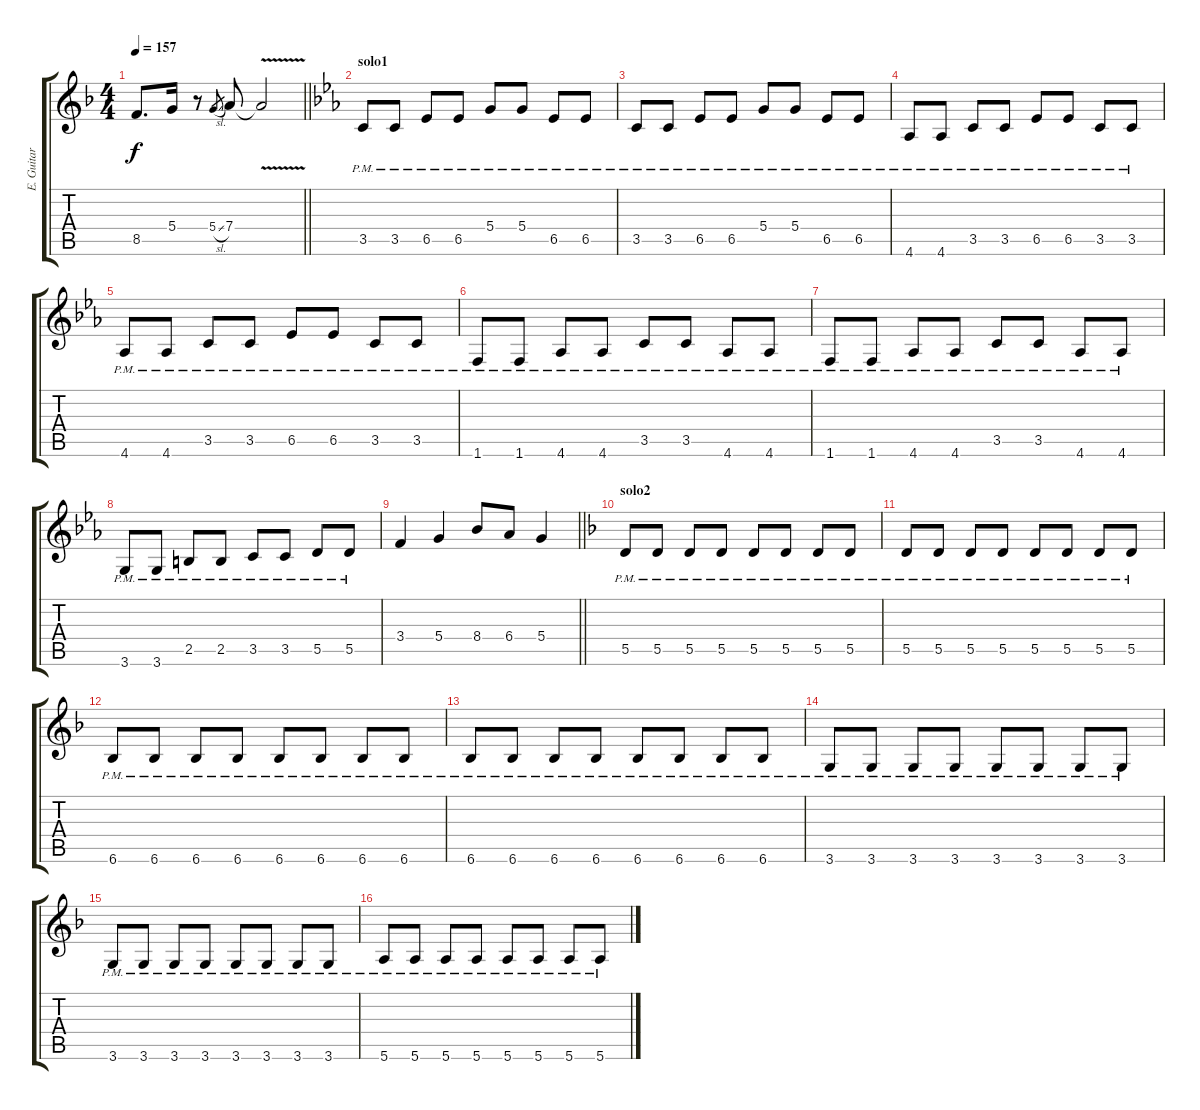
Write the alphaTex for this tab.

\track ("E. Guitar IV" "E. Guitar ") {instrument overdrivenguitar}
\staff {score tabs}
\tuning (E4 B3 G3 D3 A2 E2) {hide}
\ts (4 4)
\tempo 157
\clef g2
\barLineRight lightlight
\ks f
8.5.8{d dy f} 5.4.16 r.8 5.4{sl}.8{gr} 7.4.8 7.4{v t}.2 |
\section ("" "solo1")
\ks eb
3.5{pm}.8 3.5{pm}.8 6.5{pm}.8 6.5{pm}.8 5.4{pm}.8 5.4{pm}.8 6.5{pm}.8 6.5{pm}.8 |
3.5{pm}.8 3.5{pm}.8 6.5{pm}.8 6.5{pm}.8 5.4{pm}.8 5.4{pm}.8 6.5{pm}.8 6.5{pm}.8 |
4.6{pm}.8 4.6{pm}.8 3.5{pm}.8 3.5{pm}.8 6.5{pm}.8 6.5{pm}.8 3.5{pm}.8 3.5{pm}.8 |
4.6{pm}.8 4.6{pm}.8 3.5{pm}.8 3.5{pm}.8 6.5{pm}.8 6.5{pm}.8 3.5{pm}.8 3.5{pm}.8 |
1.6{pm}.8 1.6{pm}.8 4.6{pm}.8 4.6{pm}.8 3.5{pm}.8 3.5{pm}.8 4.6{pm}.8 4.6{pm}.8 |
1.6{pm}.8 1.6{pm}.8 4.6{pm}.8 4.6{pm}.8 3.5{pm}.8 3.5{pm}.8 4.6{pm}.8 4.6{pm}.8 |
3.6{pm}.8 3.6{pm}.8 2.5{pm}.8 2.5{pm}.8 3.5{pm}.8 3.5{pm}.8 5.5{pm}.8 5.5{pm}.8 |
\barLineRight lightlight
3.4.4 5.4.4 8.4.8 6.4.8 5.4.4 |
\section ("" "solo2")
\ks f
5.5{pm}.8 5.5{pm}.8 5.5{pm}.8 5.5{pm}.8 5.5{pm}.8 5.5{pm}.8 5.5{pm}.8 5.5{pm}.8 |
5.5{pm}.8 5.5{pm}.8 5.5{pm}.8 5.5{pm}.8 5.5{pm}.8 5.5{pm}.8 5.5{pm}.8 5.5{pm}.8 |
6.6{pm}.8 6.6{pm}.8 6.6{pm}.8 6.6{pm}.8 6.6{pm}.8 6.6{pm}.8 6.6{pm}.8 6.6{pm}.8 |
6.6{pm}.8 6.6{pm}.8 6.6{pm}.8 6.6{pm}.8 6.6{pm}.8 6.6{pm}.8 6.6{pm}.8 6.6{pm}.8 |
3.6{pm}.8 3.6{pm}.8 3.6{pm}.8 3.6{pm}.8 3.6{pm}.8 3.6{pm}.8 3.6{pm}.8 3.6{pm}.8 |
3.6{pm}.8 3.6{pm}.8 3.6{pm}.8 3.6{pm}.8 3.6{pm}.8 3.6{pm}.8 3.6{pm}.8 3.6{pm}.8 |
5.6{pm}.8 5.6{pm}.8 5.6{pm}.8 5.6{pm}.8 5.6{pm}.8 5.6{pm}.8 5.6{pm}.8 5.6{pm}.8
